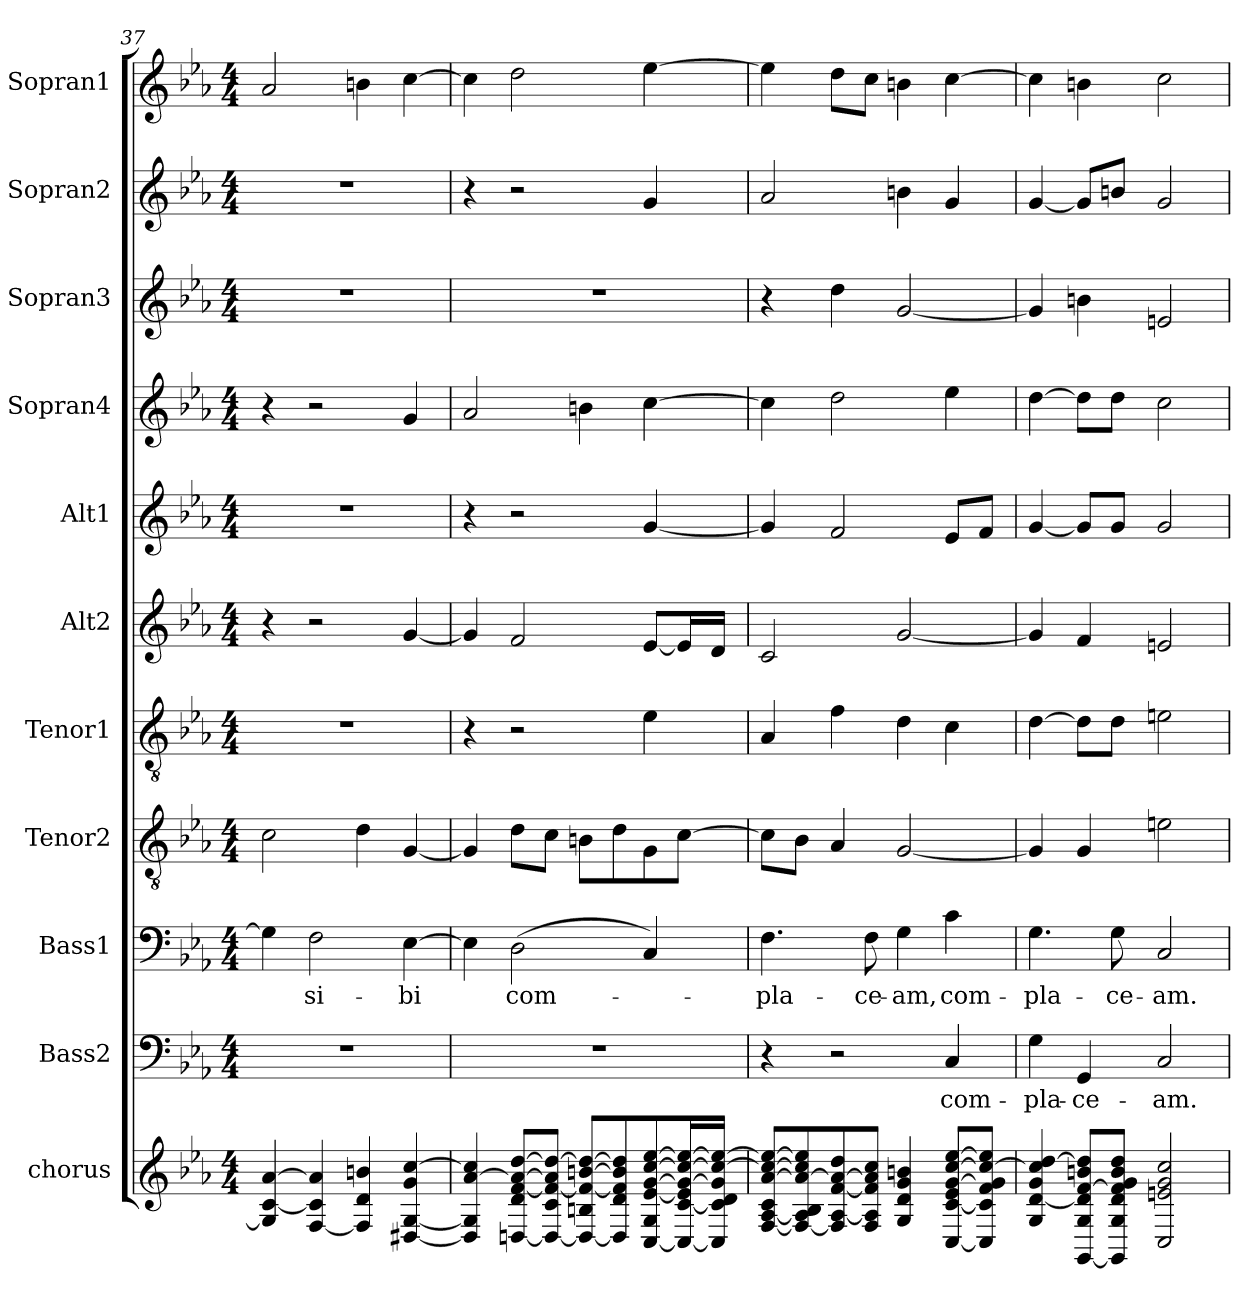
**kern	**kern	**text	**kern	**text	**kern	**kern	**kern	**kern	**kern	**kern	**kern	**kern
*part11	*part10	*part10	*part9	*part9	*part8	*part7	*part6	*part5	*part4	*part3	*part2	*part1
*staff11	*staff10	*staff10	*staff9	*staff9	*staff8	*staff7	*staff6	*staff5	*staff4	*staff3	*staff2	*staff1
*I"chorus	*I"Bass2	*	*I"Bass1	*	*I"Tenor2	*I"Tenor1	*I"Alt2	*I"Alt1	*I"Sopran4	*I"Sopran3	*I"Sopran2	*I"Sopran1
*I'Ch	*	*	*	*	*	*	*	*	*	*	*	*
!!LO:PB:g=z
*clefG2	*clefF4	*	*clefF4	*	*clefGv2	*clefGv2	*clefG2	*clefG2	*clefG2	*clefG2	*clefG2	*clefG2
*k[b-e-a-]	*k[b-e-a-]	*	*k[b-e-a-]	*	*k[b-e-a-]	*k[b-e-a-]	*k[b-e-a-]	*k[b-e-a-]	*k[b-e-a-]	*k[b-e-a-]	*k[b-e-a-]	*k[b-e-a-]
*E-:	*E-:	*	*E-:	*	*E-:	*E-:	*E-:	*E-:	*E-:	*E-:	*E-:	*E-:
*M4/4	*M4/4	*	*M4/4	*	*M4/4	*M4/4	*M4/4	*M4/4	*M4/4	*M4/4	*M4/4	*M4/4
=37	=37	=37	=37	=37	=37	=37	=37	=37	=37	=37	=37	=37
4G/] [4c/ [4a-/	1r	.	4G\]	.	2c\	1r	4r	1r	4r	1r	1r	2a-/
[4F/ 4c/] 4a-/]	.	.	2F\	si-	.	.	2r	.	2r	.	.	.
4F/] 4d/ 4bn/	.	.	.	.	4d\	.	.	.	.	.	.	4bn\
[4D#X/ [4G/ 4g/ [4cc/	.	.	[4E-\	-bi	[4G/	.	[4g/	.	4g/	.	.	[4cc\
=38	=38	=38	=38	=38	=38	=38	=38	=38	=38	=38	=38	=38
4D#/] 4G/] [4a-/ 4cc/]	1r	.	4E-\]	.	4G/]	4r	4g/]	4r	2a-/	1r	4r	4cc\]
[8Dn/ 8d/ [8f/ 8a-/_ [8dd/L	.	.	(2D\	com-	8d\L	2r	2f/	2r	.	.	2r	2dd\
8D/_ 8c/ 8f/_ 8a-/] 8dd/_J	.	.	.	.	8c\J	.	.	.	.	.	.	.
8D/_ 8Bn/ 8f/_ [8bn/ 8dd/_L	.	.	.	.	8Bn\L	.	.	.	4bn\	.	.	.
8D/] 8d/ 8f/] 8b/] 8dd/]	.	.	.	.	8d\	.	.	.	.	.	.	.
[8C/ 8G/ [8e-/ [8g/ [8cc/ [8ee-/	.	.	4C/)	.	8G\	4e-\	[8e-/L	[4g/	[4cc\	.	4g/	[4ee-\
16C/_ [16c/ 16e-/] 16g/_ 16cc/_ 16ee-/_L	.	.	.	.	[8c\J	.	16e-/L]	.	.	.	.	.
16C/] 16c/] 16d/ 16g/] 16cc/_ 16ee-/_JJ	.	.	.	.	.	.	16d/JJ	.	.	.	.	.
=39	=39	=39	=39	=39	=39	=39	=39	=39	=39	=39	=39	=39
[8F/ [8A-/ 8c/ [8a-/ 8cc/_ 8ee-/_L	4r	.	4.F\	-pla-	8c\L]	4A-/	2c/	4g/]	4cc\]	4r	2a-/	4ee-\]
8F/_ 8A-/] 8B-/ 8a-/_ 8cc/] 8ee-/]	.	.	.	.	8B-\J	.	.	.	.	.	.	.
8F/] [8A-/ [8f/ 8a-/_ 8dd/	2r	.	.	.	4A-/	4f\	.	2f/	2dd\	4dd\	.	8dd\L
8F/ 8A-/] 8f/] 8a-/] 8cc/J	.	.	8F\	-ce-	.	.	.	.	.	.	.	8cc\J
4G/ 4d/ 4g/ 4bn/	.	.	4G\	-am,	[2G/	4d\	[2g/	.	.	[2g/	4bn\	4bn\
[8C/ [8c/ 8e-/ [8g/ [8cc/ [8ee-/L	4C/	com-	4c\	com-	.	4c\	.	8e-/L	4ee-\	.	4g/	[4cc\
8C/] 8c/] 8f/ 8g/] 8cc/_ 8ee-/]J	.	.	.	.	.	.	.	8f/J	.	.	.	.
!!LO:PB:g=z
=40	=40	=40	=40	=40	=40	=40	=40	=40	=40	=40	=40	=40
4G/ [4d/ 4g/ 4cc/] [4dd/	4G\	-pla-	4.G\	-pla-	4G/]	[4d\	4g/]	[4g/	[4dd\	4g/]	[4g/	4cc\]
[8GG/ 8G/ 8d/] [8f/ 8bn/ 8dd/]L	4GG/	-ce-	.	.	4G/	8d\L]	4f/	8g/L]	8dd\L]	4bn\	8g/L]	4bn\
8GG/] 8G/ 8d/ 8f/] 8g/ 8b/ 8dd/J	.	.	8G\	-ce-	.	8d\J	.	8g/J	8dd\J	.	8bn/J	.
2C/ 2en/ 2g/ 2cc/	2C/	-am.	2C/	-am.	2en\	2en\	2en/	2g/	2cc\	2en/	2g/	2cc\
=	=	=	=	=	=	=	=	=	=	=	=	=
*-	*-	*-	*-	*-	*-	*-	*-	*-	*-	*-	*-	*-
